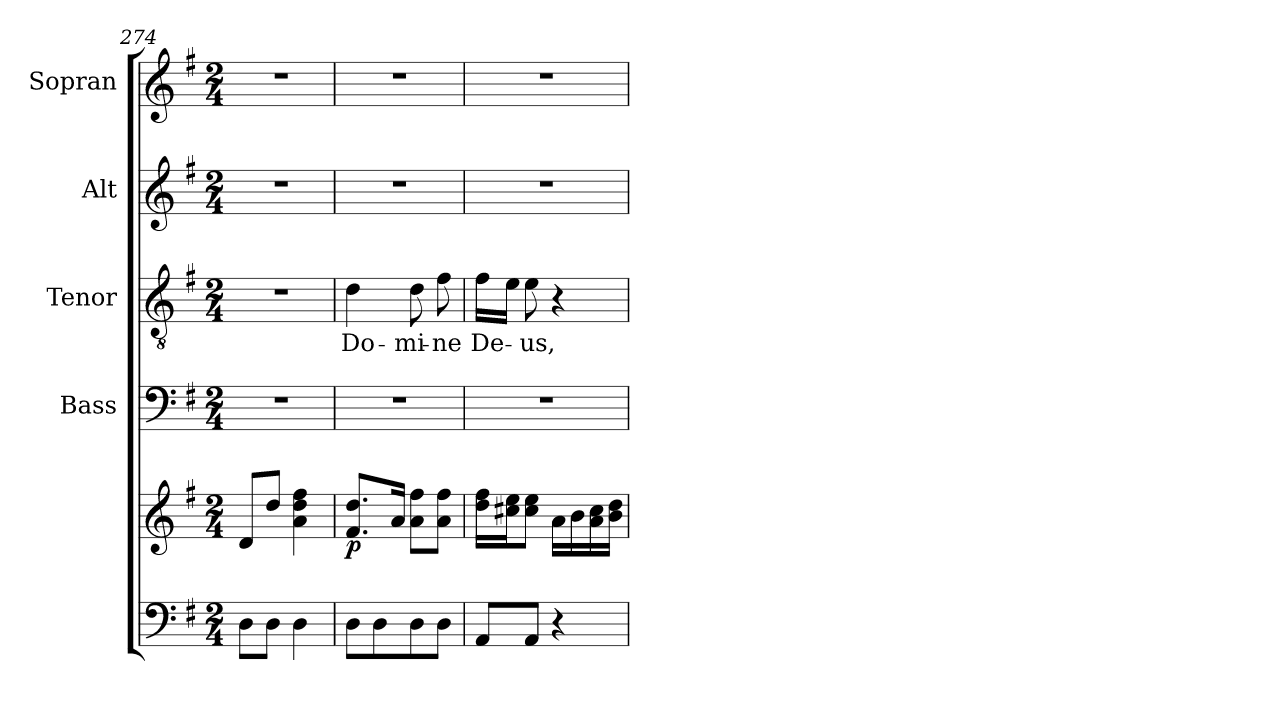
**kern	**kern	**dynam	**kern	**kern	**text	**kern	**kern
*part5	*part5	*part5	*part4	*part3	*part3	*part2	*part1
*staff6	*staff5	*staff5/6	*staff4	*staff3	*staff3	*staff2	*staff1
*	*	*	*I"Bass	*I"Tenor	*	*I"Alt	*I"Sopran
*	*	*	*I'B.	*I'T.	*	*I'A.	*I'S.
*clefF4	*clefG2	*	*clefF4	*clefGv2	*	*clefG2	*clefG2
*k[f#]	*k[f#]	*	*k[f#]	*k[f#]	*	*k[f#]	*k[f#]
*G:	*G:	*	*G:	*G:	*	*G:	*G:
*M2/4	*M2/4	*	*M2/4	*M2/4	*	*M2/4	*M2/4
=274	=274	=274	=274	=274	=274	=274	=274
8D\L	8d/L	.	2r	2r	.	2r	2r
8D\J	8dd/J	.	.	.	.	.	.
4D\	4a\ 4dd\ 4ff#\	.	.	.	.	.	.
=275	=275	=275	=275	=275	=275	=275	=275
!	!	!LO:DY:b	!	!	!LO:LY:b	!	!
8D\L	8.f#/ 8.dd/L	p	2r	4d\	Do-	2r	2r
8D\	.	.	.	.	.	.	.
.	16a/Jk	.	.	.	.	.	.
!	!	!	!	!	!LO:LY:b	!	!
8D\	8a\ 8ff#\L	.	.	8d\	-mi-	.	.
!	!	!	!	!	!LO:LY:b	!	!
8D\J	8a\ 8ff#\J	.	.	8f#\	-ne	.	.
!!LO:PB:g=z
=276	=276	=276	=276	=276	=276	=276	=276
!	!	!	!	!	!LO:LY:b	!	!
8AA/L	16dd\ 16ff#\LL	.	2r	16f#\LL	De-	2r	2r
.	16cc#X\ 16ee\J	.	.	16e\JJ	.	.	.
!	!	!	!	!	!LO:LY:b	!	!
8AA/J	8cc#\ 8ee\J	.	.	8e\	-us,	.	.
4r	16a\LL	.	.	4r	.	.	.
.	16b\	.	.	.	.	.	.
.	16a\ 16cc#\	.	.	.	.	.	.
.	16b\ 16dd\JJ	.	.	.	.	.	.
=	=	=	=	=	=	=	=
*-	*-	*-	*-	*-	*-	*-	*-
